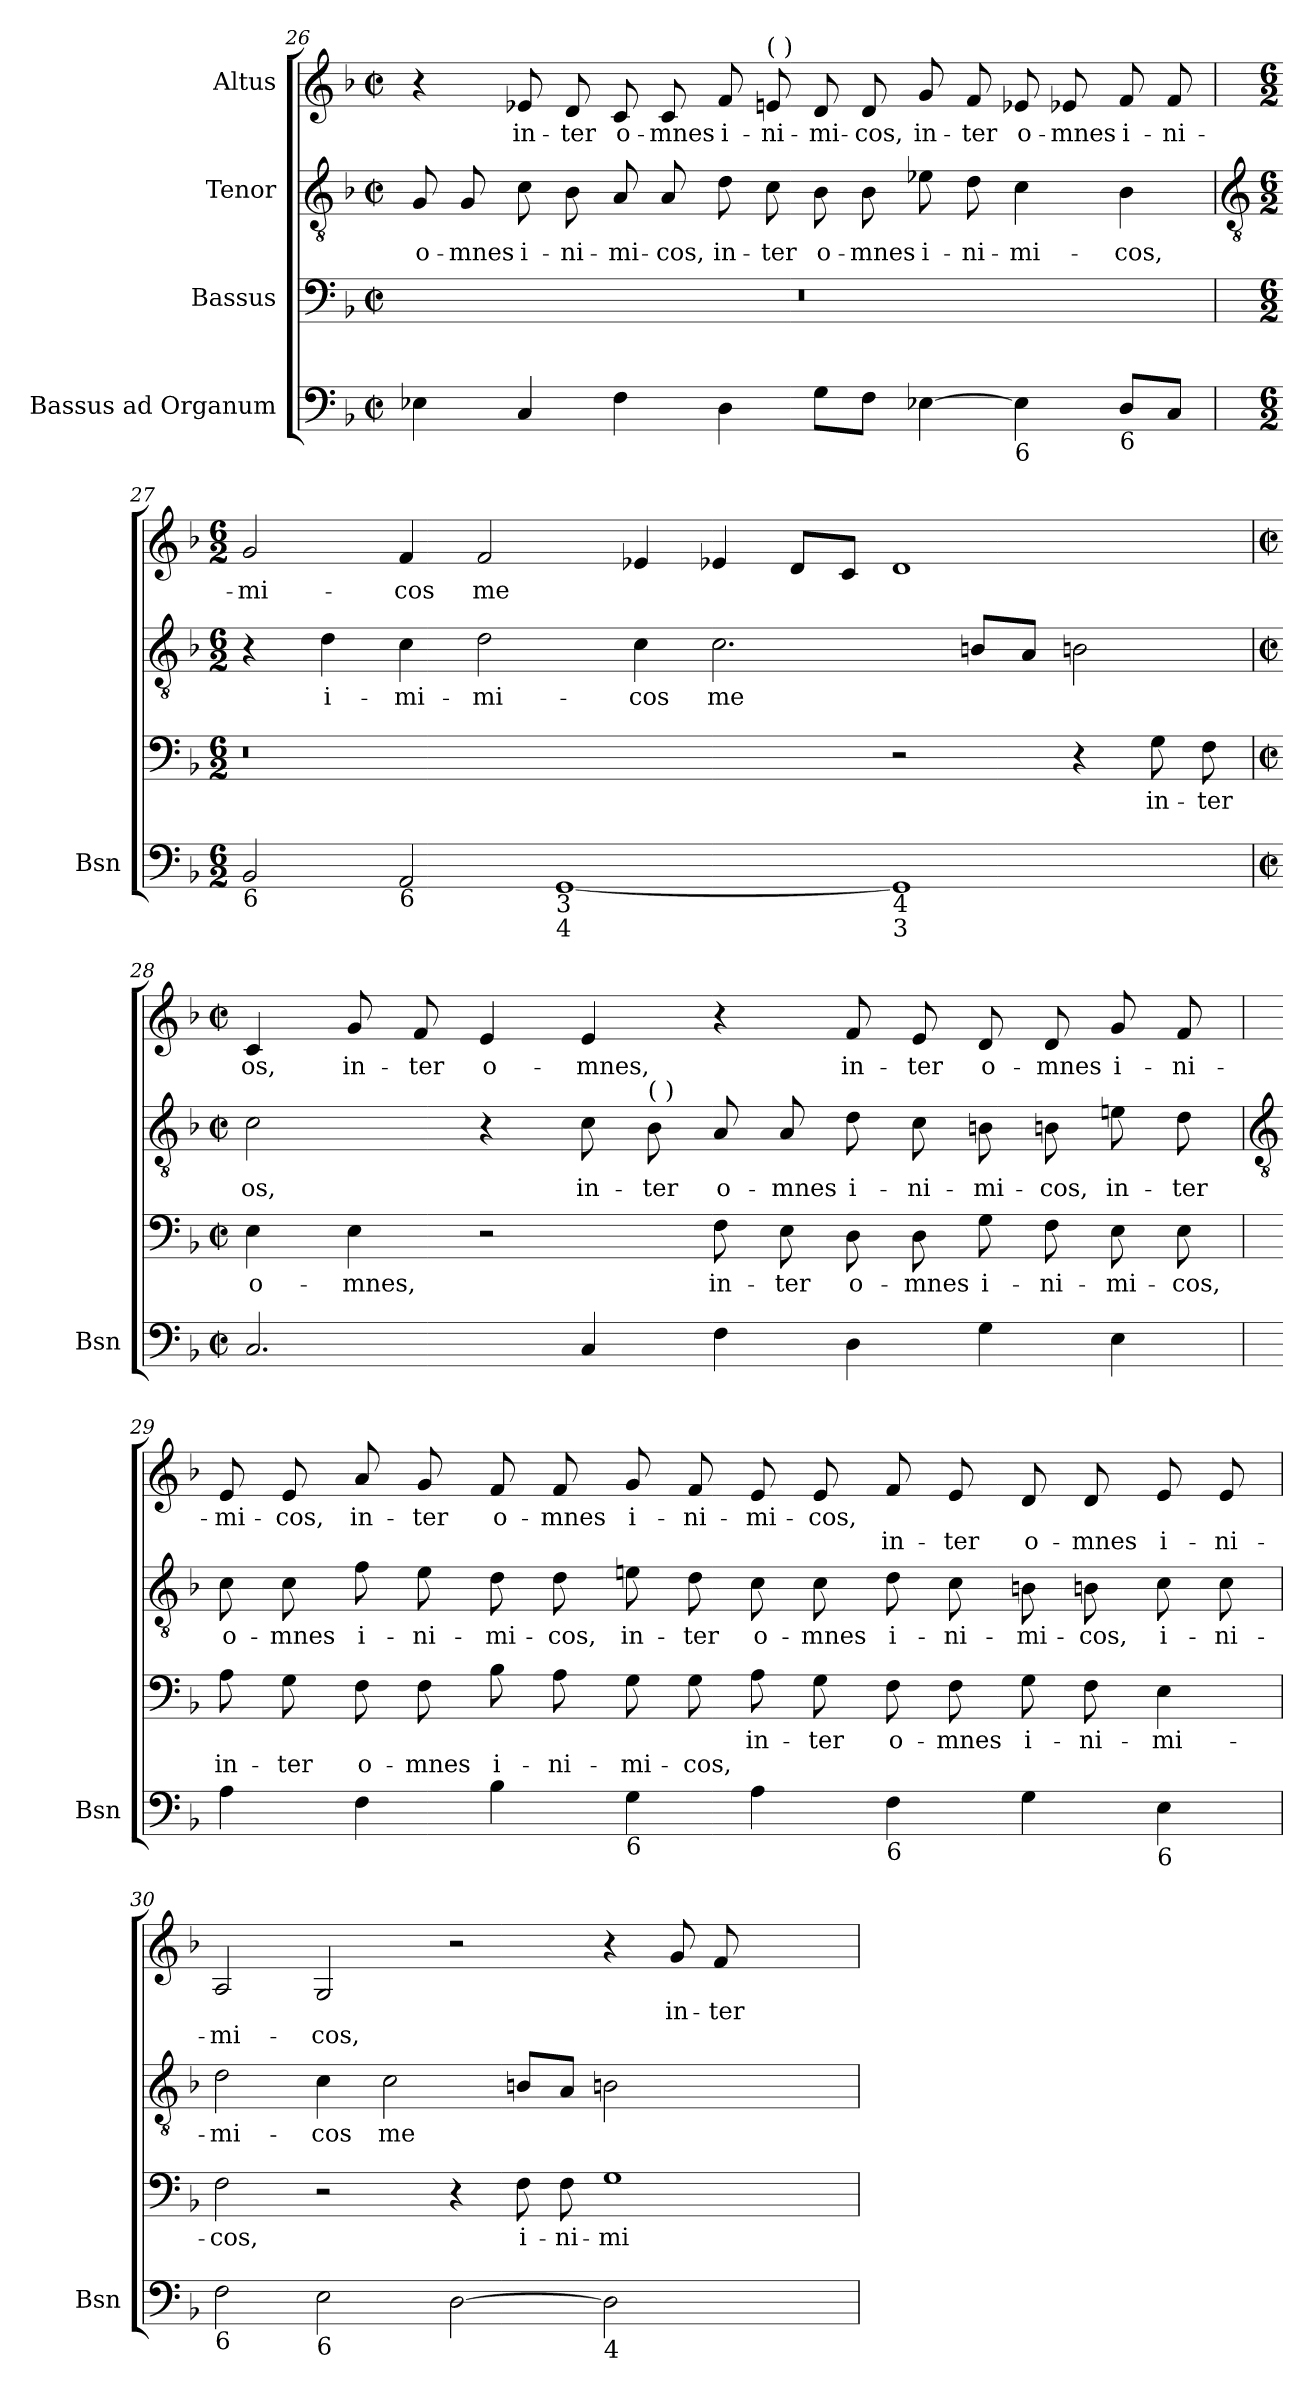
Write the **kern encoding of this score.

**kern	**kern	**text	**text	**kern	**text	**kern	**text	**text
*part4	*part3	*part3	*part3	*part2	*part2	*part1	*part1	*part1
*staff4	*staff3	*staff3	*staff3	*staff2	*staff2	*staff1	*staff1	*staff1
*I"Bassus ad Organum	*I"Bassus	*	*	*I"Tenor	*	*I"Altus	*	*
*I'Bsn	*	*	*	*	*	*	*	*
*clefF4	*clefF4	*	*	*clefGv2	*	*clefG2	*	*
*k[b-]	*k[b-]	*	*	*k[b-]	*	*k[b-]	*	*
*F:	*F:	*	*	*F:	*	*F:	*	*
*M4/2	*M4/2	*	*	*M4/2	*	*M4/2	*	*
*met(c|)	*met(c|)	*	*	*met(c|)	*	*met(c|)	*	*
=26	=26	=26	=26	=26	=26	=26	=26	=26
!	!	!	!	!	!LO:LY:b	!	!	!
4E-X	0r	.	.	8G	o-	4r	.	.
!	!	!	!	!	!LO:LY:b	!	!	!
.	.	.	.	8G	-mnes	.	.	.
!	!	!	!	!	!LO:LY:b	!	!LO:LY:b	!
4C	.	.	.	8c	i-	8e-X	in-	.
!	!	!	!	!	!LO:LY:b	!	!LO:LY:b	!
.	.	.	.	8B-	-ni-	8d	-ter	.
!	!	!	!	!	!LO:LY:b	!	!LO:LY:b	!
4F	.	.	.	8A	-mi-	8c	o-	.
!	!	!	!	!	!LO:LY:b	!	!LO:LY:b	!
.	.	.	.	8A	-cos,	8c	-mnes	.
!	!	!	!	!	!LO:LY:b	!	!LO:LY:b	!
4D	.	.	.	8d	in-	8f	i-	.
!	!	!	!	!	!	!LO:TX:a:t=(  )	!	!
!	!	!	!	!	!LO:LY:b	!	!LO:LY:b	!
.	.	.	.	8c	-ter	8e	-ni-	.
!	!	!	!	!	!LO:LY:b	!	!LO:LY:b	!
8GL	.	.	.	8B-	o-	8d	-mi-	.
!	!	!	!	!	!LO:LY:b	!	!LO:LY:b	!
8FJ	.	.	.	8B-	-mnes	8d	-cos,	.
!	!	!	!	!	!LO:LY:b	!	!LO:LY:b	!
[4E-X	.	.	.	8e-X	i-	8g	in-	.
!	!	!	!	!	!LO:LY:b	!	!LO:LY:b	!
.	.	.	.	8d	-ni-	8f	-ter	.
!LO:TX:b:t=6	!	!	!	!	!	!	!	!
!	!	!	!	!	!LO:LY:b	!	!LO:LY:b	!
4E-]	.	.	.	4c	-mi-	8e-X	o-	.
!	!	!	!	!	!	!	!LO:LY:b	!
.	.	.	.	.	.	8e-X	-mnes	.
!LO:TX:b:t=6	!	!	!	!	!	!	!	!
!	!	!	!	!	!LO:LY:b	!	!LO:LY:b	!
8DL	.	.	.	4B-	-cos,	8f	i-	.
!	!	!	!	!	!	!	!LO:LY:b	!
8CJ	.	.	.	.	.	8f	-ni-	.
!!LO:LB:g=z
=27	=27	=27	=27	=27	=27	=27	=27	=27
*	*	*	*	*clefGv2	*	*	*	*
*M6/2	*M6/2	*	*	*M6/2	*	*M6/2	*	*
!LO:TX:b:t=6	!	!	!	!	!	!	!	!
!	!	!	!	!	!	!	!LO:LY:b	!
2BB-	0r	.	.	4r	.	2g	-mi-	.
!	!	!	!	!	!LO:LY:b	!	!	!
.	.	.	.	4d	i-	.	.	.
!LO:TX:b:t=6	!	!	!	!	!	!	!	!
!	!	!	!	!	!LO:LY:b	!	!LO:LY:b	!
2AA	.	.	.	4c	-mi-	4f	-cos	.
!	!	!	!	!	!LO:LY:b	!	!LO:LY:b	!
.	.	.	.	2d	-mi-	2f	me	.
!LO:TX:b:t=3	!	!	!	!	!	!	!	!
!LO:TX:b:t=4	!	!	!	!	!	!	!	!
[1GG	.	.	.	.	.	.	.	.
!	!	!	!	!	!LO:LY:b	!	!	!
.	.	.	.	4c	-cos	4e-X	.	.
!	!	!	!	!	!LO:LY:b	!	!	!
.	.	.	.	2.c	me	4e-X	.	.
.	.	.	.	.	.	8dL	.	.
.	.	.	.	.	.	8cJ	.	.
!LO:TX:b:t=4	!	!	!	!	!	!	!	!
!LO:TX:b:t=3	!	!	!	!	!	!	!	!
1GG]	2r	.	.	.	.	1d	.	.
.	.	.	.	8BnL	.	.	.	.
.	.	.	.	8AJ	.	.	.	.
.	4r	.	.	2Bn	.	.	.	.
!	!	!LO:LY:b	!	!	!	!	!	!
.	8G	in-	.	.	.	.	.	.
!	!	!LO:LY:b	!	!	!	!	!	!
.	8F	-ter	.	.	.	.	.	.
=28	=28	=28	=28	=28	=28	=28	=28	=28
*M4/2	*M4/2	*	*	*M4/2	*	*M4/2	*	*
*met(c|)	*met(c|)	*	*	*met(c|)	*	*met(c|)	*	*
!	!	!LO:LY:b	!	!	!LO:LY:b	!	!LO:LY:b	!
2.C	4E	o-	.	2c	os,	4c	os,	.
!	!	!LO:LY:b	!	!	!	!	!LO:LY:b	!
.	4E	-mnes,	.	.	.	8g	in-	.
!	!	!	!	!	!	!	!LO:LY:b	!
.	.	.	.	.	.	8f	-ter	.
!	!	!	!	!	!	!	!LO:LY:b	!
.	2r	.	.	4r	.	4e	o-	.
!	!	!	!	!	!LO:LY:b	!	!LO:LY:b	!
4C	.	.	.	8c	in-	4e	-mnes,	.
!	!	!	!	!LO:TX:a:t=(  )	!	!	!	!
!	!	!	!	!	!LO:LY:b	!	!	!
.	.	.	.	8B-	-ter	.	.	.
!	!	!LO:LY:b	!	!	!LO:LY:b	!	!	!
4F	8F	in-	.	8A	o-	4r	.	.
!	!	!LO:LY:b	!	!	!LO:LY:b	!	!	!
.	8E	-ter	.	8A	-mnes	.	.	.
!	!	!LO:LY:b	!	!	!LO:LY:b	!	!LO:LY:b	!
4D	8D	o-	.	8d	i-	8f	in-	.
!	!	!LO:LY:b	!	!	!LO:LY:b	!	!LO:LY:b	!
.	8D	-mnes	.	8c	-ni-	8e	-ter	.
!	!	!LO:LY:b	!	!	!LO:LY:b	!	!LO:LY:b	!
4G	8G	i-	.	8Bn	-mi-	8d	o-	.
!	!	!LO:LY:b	!	!	!LO:LY:b	!	!LO:LY:b	!
.	8F	-ni-	.	8Bn	-cos,	8d	-mnes	.
!	!	!LO:LY:b	!	!	!LO:LY:b	!	!LO:LY:b	!
4E	8E	-mi-	.	8en	in-	8g	i-	.
!	!	!LO:LY:b	!	!	!LO:LY:b	!	!LO:LY:b	!
.	8E	-cos,	.	8d	-ter	8f	-ni-	.
!!LO:LB:g=z
=29	=29	=29	=29	=29	=29	=29	=29	=29
*	*	*	*	*clefGv2	*	*	*	*
!	!	!	!LO:LY:b	!	!LO:LY:b	!	!LO:LY:b	!
4A	8A	.	in-	8c	o-	8e	-mi-	.
!	!	!	!LO:LY:b	!	!LO:LY:b	!	!LO:LY:b	!
.	8G	.	-ter	8c	-mnes	8e	-cos,	.
!	!	!	!LO:LY:b	!	!LO:LY:b	!	!LO:LY:b	!
4F	8F	.	o-	8f	i-	8a	in-	.
!	!	!	!LO:LY:b	!	!LO:LY:b	!	!LO:LY:b	!
.	8F	.	-mnes	8e	-ni-	8g	-ter	.
!	!	!	!LO:LY:b	!	!LO:LY:b	!	!LO:LY:b	!
4B-	8B-	.	i-	8d	-mi-	8f	o-	.
!	!	!	!LO:LY:b	!	!LO:LY:b	!	!LO:LY:b	!
.	8A	.	-ni-	8d	-cos,	8f	-mnes	.
!LO:TX:b:t=6	!	!	!	!	!	!	!	!
!	!	!	!LO:LY:b	!	!LO:LY:b	!	!LO:LY:b	!
4G	8G	.	-mi-	8en	in-	8g	i-	.
!	!	!	!LO:LY:b	!	!LO:LY:b	!	!LO:LY:b	!
.	8G	.	-cos,	8d	-ter	8f	-ni-	.
!	!	!LO:LY:b	!	!	!LO:LY:b	!	!LO:LY:b	!
4A	8A	in-	.	8c	o-	8e	-mi-	.
!	!	!LO:LY:b	!	!	!LO:LY:b	!	!LO:LY:b	!
.	8G	-ter	.	8c	-mnes	8e	-cos,	.
!LO:TX:b:t=6	!	!	!	!	!	!	!	!
!	!	!LO:LY:b	!	!	!LO:LY:b	!	!	!LO:LY:b
4F	8F	o-	.	8d	i-	8f	.	in-
!	!	!LO:LY:b	!	!	!LO:LY:b	!	!	!LO:LY:b
.	8F	-mnes	.	8c	-ni-	8e	.	-ter
!	!	!LO:LY:b	!	!	!LO:LY:b	!	!	!LO:LY:b
4G	8G	i-	.	8Bn	-mi-	8d	.	o-
!	!	!LO:LY:b	!	!	!LO:LY:b	!	!	!LO:LY:b
.	8F	-ni-	.	8Bn	-cos,	8d	.	-mnes
!LO:TX:b:t=6	!	!	!	!	!	!	!	!
!	!	!LO:LY:b	!	!	!LO:LY:b	!	!	!LO:LY:b
4E	4E	-mi-	.	8c	i-	8e	.	i-
!	!	!	!	!	!LO:LY:b	!	!	!LO:LY:b
.	.	.	.	8c	-ni-	8e	.	-ni-
=30	=30	=30	=30	=30	=30	=30	=30	=30
!LO:TX:b:t=6	!	!	!	!	!	!	!	!
!	!	!LO:LY:b	!	!	!LO:LY:b	!	!	!LO:LY:b
2F	2F	-cos,	.	2d	-mi-	2A	.	-mi-
!LO:TX:b:t=6	!	!	!	!	!	!	!	!
!	!	!	!	!	!LO:LY:b	!	!	!LO:LY:b
2E	2r	.	.	4c	-cos	2G	.	-cos,
!	!	!	!	!	!LO:LY:b	!	!	!
.	.	.	.	2c	me	.	.	.
[2D	4r	.	.	.	.	2r	.	.
!	!	!LO:LY:b	!	!	!	!	!	!
.	8F	i-	.	8BnL	.	.	.	.
!	!	!LO:LY:b	!	!	!	!	!	!
.	8F	-ni-	.	8AJ	.	.	.	.
!LO:TX:b:t=4	!	!	!	!	!	!	!	!
!	!	!LO:LY:b	!	!	!	!	!	!
2D]	1G	-mi	.	2Bn	.	4r	.	.
!	!	!	!	!	!	!	!LO:LY:b	!
.	.	.	.	.	.	8g	in-	.
!	!	!	!	!	!	!	!LO:LY:b	!
.	.	.	.	.	.	8f	-ter	.
2ryy	.	.	.	2ryy	.	2ryy	.	.
=	=	=	=	=	=	=	=	=
*-	*-	*-	*-	*-	*-	*-	*-	*-
